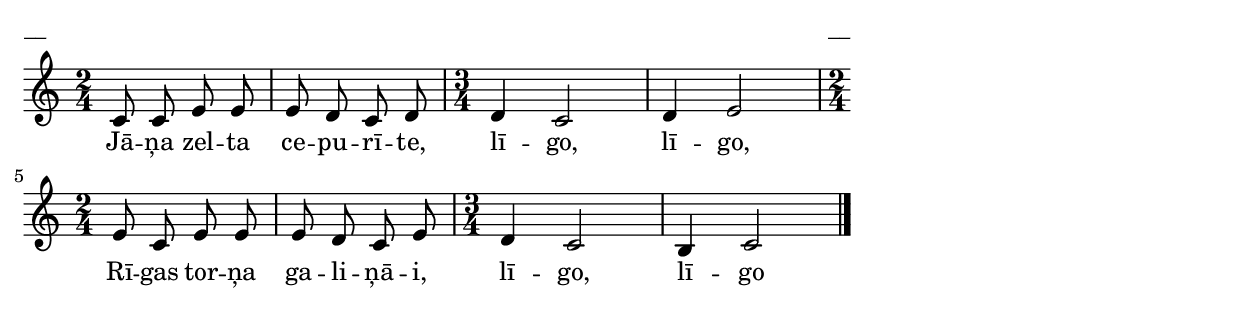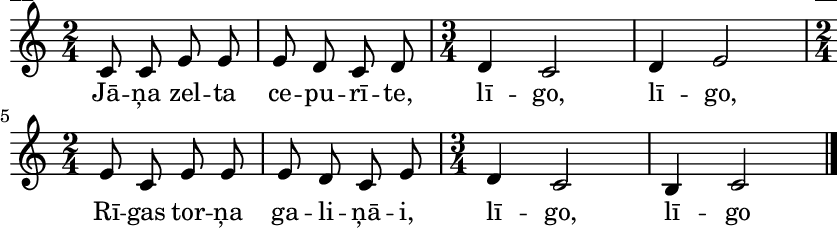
\version "2.13.18"
#(ly:set-option 'crop #t)

%\header {
%    title = "Jāņa zelta cepurīte",AA lapas, Jāņi
%}
\paper {
line-width = 14\cm
left-margin = 0.4\cm
between-system-padding = 0.1\cm
between-system-space = 0.1\cm
}
\layout {
indent = #0
ragged-last = ##f
}

voiceA = \relative c' {
\clef "treble"
\key c \major
\time 2/4
c8 c e e |
e8 d c d |
\time 3/4 
d4 c2 |
d4 e2 |
\time 2/4
e8 c e e |
e8 d c e |
\time 3/4 
d4 c2 |
b4 c2 |
\bar "|."
} 

lyricA = \lyricmode {
Jā -- ņa zel -- ta ce -- pu -- rī -- te, lī -- go, lī -- go,
Rī -- gas tor -- ņa ga -- li -- ņā -- i, lī -- go, lī -- go
} 

fullScore = <<
\new Staff {
<<
\new Voice = "voiceA" { \oneVoice \autoBeamOff \voiceA }
\new Lyrics \lyricsto "voiceA" \lyricA
>>
}
>>

\score {
\fullScore
\header { piece = "__" opus = "__" }
}
\markup { \with-color #(x11-color 'white) \sans \smaller "__" }
\score {
\unfoldRepeats
\fullScore
\midi {
\context { \Staff \remove "Staff_performer" }
\context { \Voice \consists "Staff_performer" }
}
}


